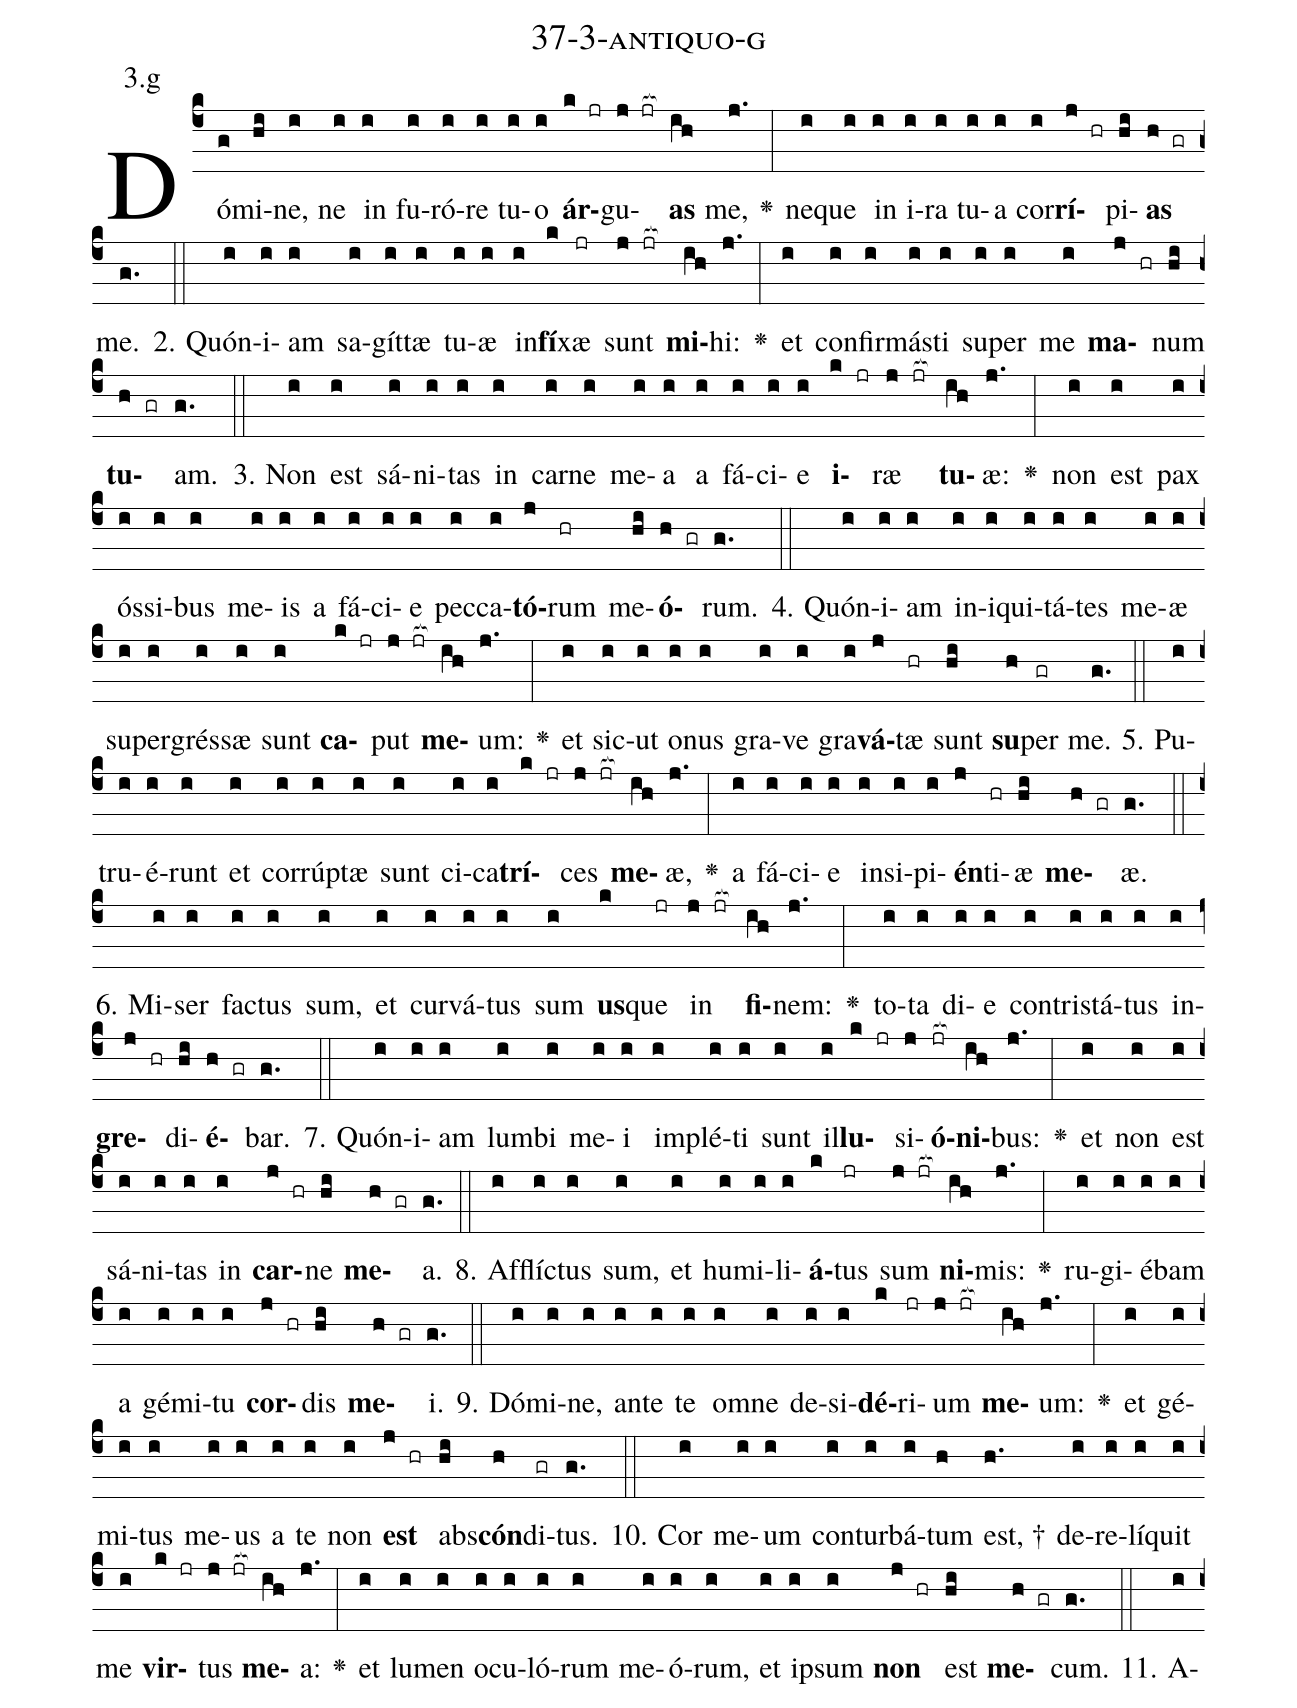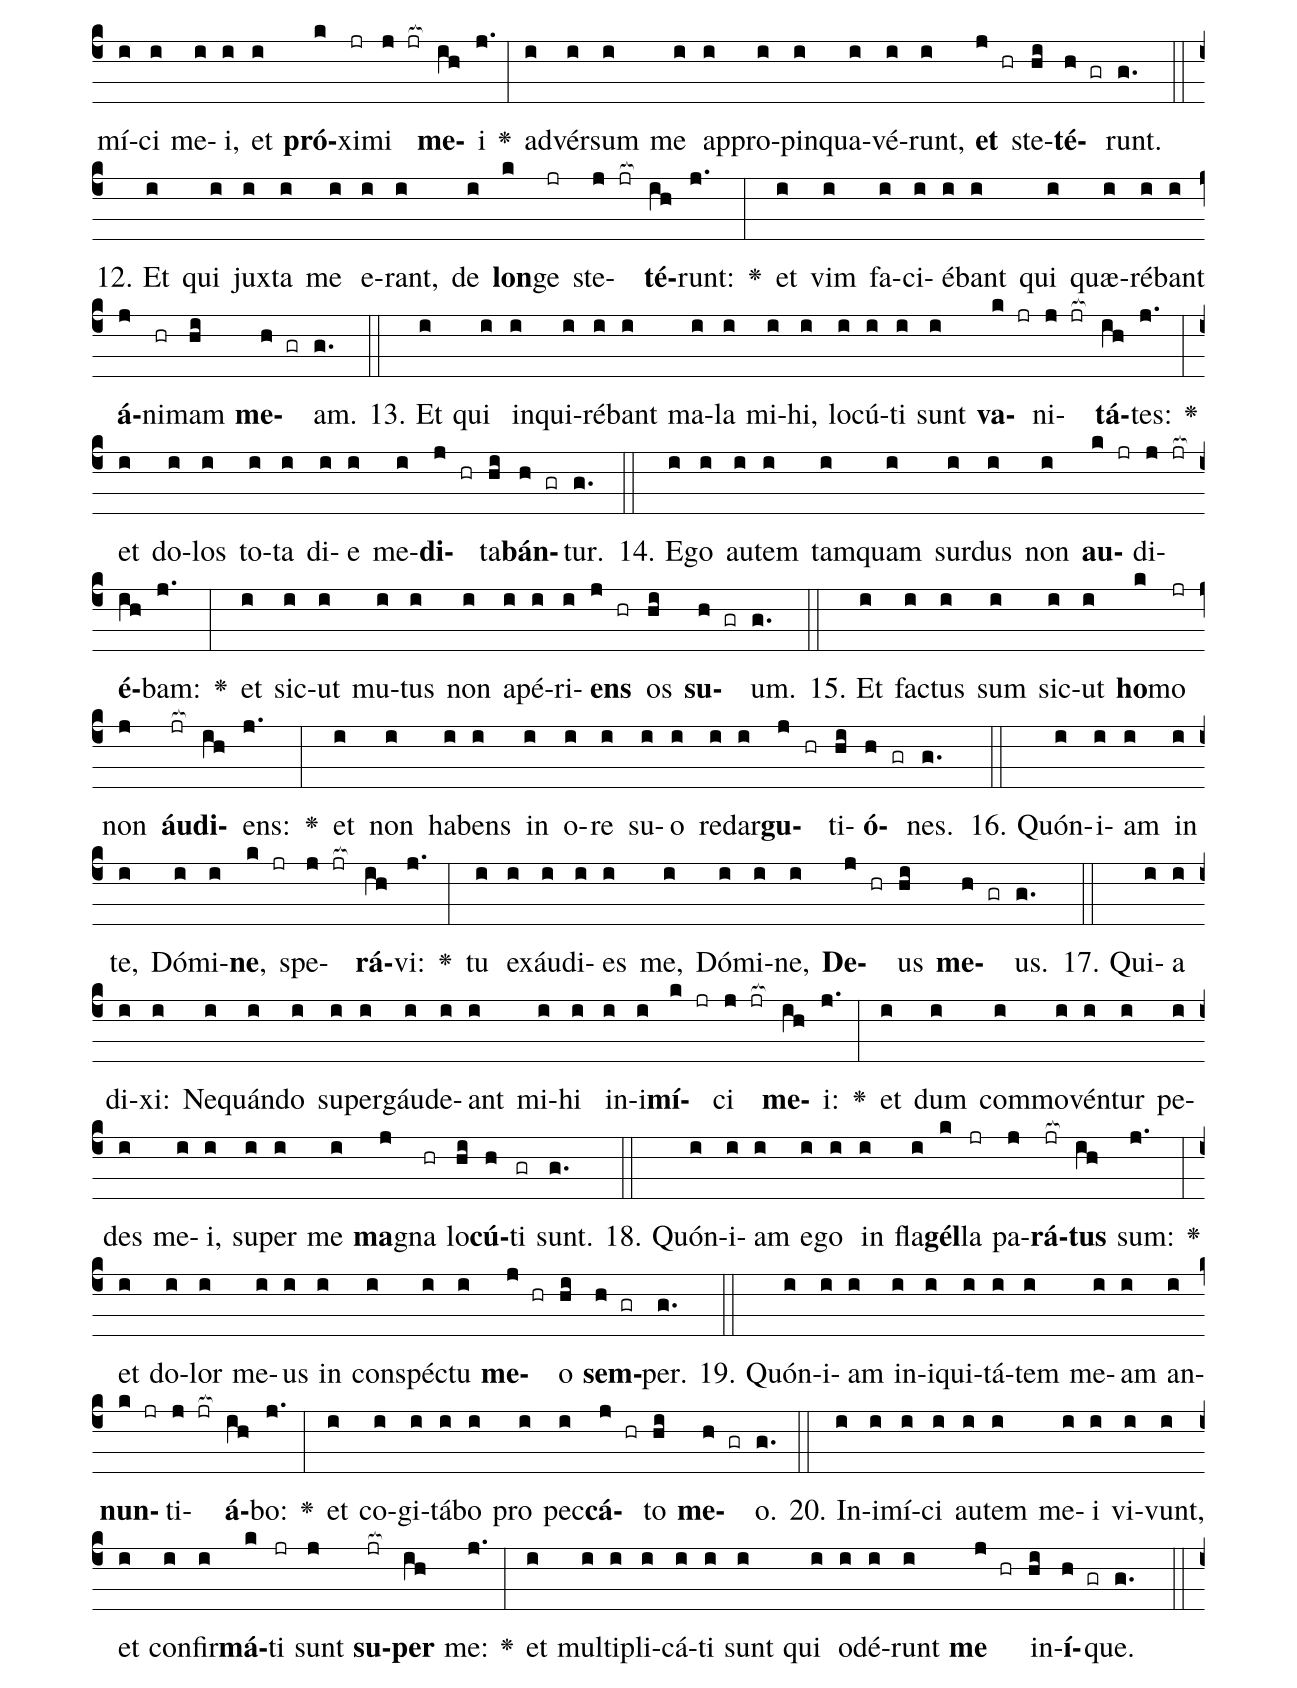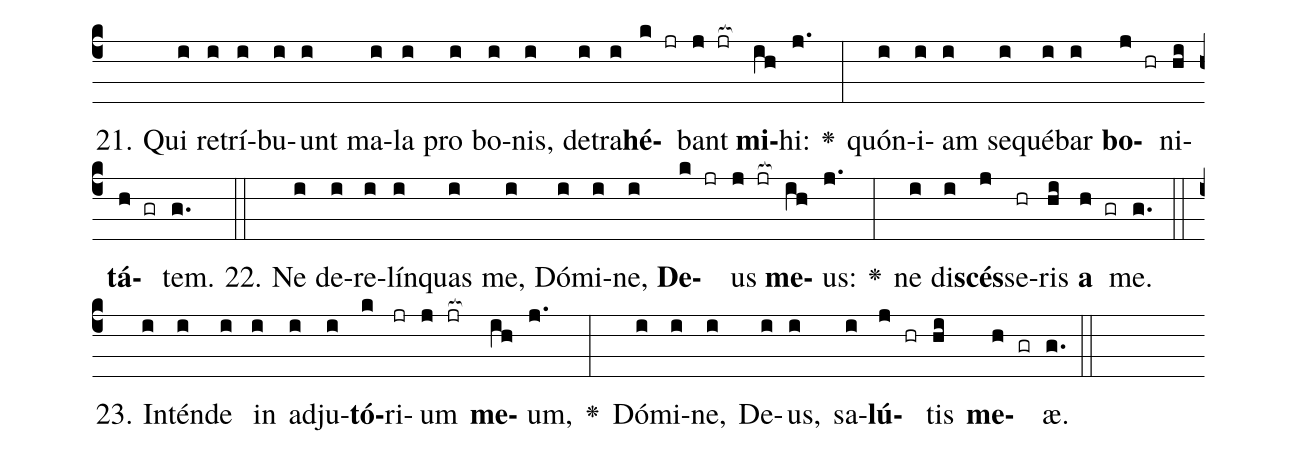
name: 37-3-antiquo-g;
annotation: 3.g;
%%
(c4)Dó(g)mi(hi)ne,(i) ne(i) in(i) fu(i)ró(i)re(i) tu(i)o(i) <b>ár</b>(k jr)gu(j jr[ocb:1{])<b>as</b>(ih[ocb:0}]) me,(j.) <v>\greheightstar</v>(:) ne(i)que(i) in(i) i(i)ra(i) tu(i)a(i) cor(i)<b>rí</b>(j hr)pi(hi)<b>as</b>(h gr) me.(g.) (::)
2. Quón(i)i(i)am(i) sa(i)gít(i)tæ(i) tu(i)æ(i) in(i)<b>fí</b>(k)xæ(jr) sunt(j jr[ocb:1{]) <b>mi</b>(ih[ocb:0}])hi:(j.) <v>\greheightstar</v>(:) et(i) con(i)fir(i)más(i)ti(i) su(i)per(i) me(i) <b>ma</b>(j hr)num(hi) <b>tu</b>(h gr)am.(g.) (::)
3. Non(i) est(i) sá(i)ni(i)tas(i) in(i) car(i)ne(i) me(i)a(i) a(i) fá(i)ci(i)e(i) <b>i</b>(k jr)ræ(j jr[ocb:1{]) <b>tu</b>(ih[ocb:0}])æ:(j.) <v>\greheightstar</v>(:) non(i) est(i) pax(i) ós(i)si(i)bus(i) me(i)is(i) a(i) fá(i)ci(i)e(i) pec(i)ca(i)<b>tó</b>(j)rum(hr) me(hi)<b>ó</b>(h gr)rum.(g.) (::)
4. Quón(i)i(i)am(i) in(i)i(i)qui(i)tá(i)tes(i) me(i)æ(i) su(i)per(i)grés(i)sæ(i) sunt(i) <b>ca</b>(k jr)put(j jr[ocb:1{]) <b>me</b>(ih[ocb:0}])um:(j.) <v>\greheightstar</v>(:) et(i) sic(i)ut(i) o(i)nus(i) gra(i)ve(i) gra(i)<b>vá</b>(j)tæ(hr) sunt(hi) <b>su</b>(h)per(gr) me.(g.) (::)
5. Pu(i)tru(i)é(i)runt(i) et(i) cor(i)rúp(i)tæ(i) sunt(i) ci(i)ca(i)<b>trí</b>(k jr)ces(j jr[ocb:1{]) <b>me</b>(ih[ocb:0}])æ,(j.) <v>\greheightstar</v>(:) a(i) fá(i)ci(i)e(i) in(i)si(i)pi(i)<b>én</b>(j)ti(hr)æ(hi) <b>me</b>(h gr)æ.(g.) (::)
6. Mi(i)ser(i) fac(i)tus(i) sum,(i) et(i) cur(i)vá(i)tus(i) sum(i) <b>us</b>(k)que(jr) in(j jr[ocb:1{]) <b>fi</b>(ih[ocb:0}])nem:(j.) <v>\greheightstar</v>(:) to(i)ta(i) di(i)e(i) con(i)tris(i)tá(i)tus(i) in(i)<b>gre</b>(j hr)di(hi)<b>é</b>(h gr)bar.(g.) (::)
7. Quón(i)i(i)am(i) lum(i)bi(i) me(i)i(i) im(i)plé(i)ti(i) sunt(i) il(i)<b>lu</b>(k jr)si(j)<b>ó</b>(jr[ocb:1{])<b>ni</b>(ih[ocb:0}])bus:(j.) <v>\greheightstar</v>(:) et(i) non(i) est(i) sá(i)ni(i)tas(i) in(i) <b>car</b>(j hr)ne(hi) <b>me</b>(h gr)a.(g.) (::)
8. Af(i)flíc(i)tus(i) sum,(i) et(i) hu(i)mi(i)li(i)<b>á</b>(k)tus(jr) sum(j jr[ocb:1{]) <b>ni</b>(ih[ocb:0}])mis:(j.) <v>\greheightstar</v>(:) ru(i)gi(i)é(i)bam(i) a(i) gé(i)mi(i)tu(i) <b>cor</b>(j hr)dis(hi) <b>me</b>(h gr)i.(g.) (::)
9. Dó(i)mi(i)ne,(i) an(i)te(i) te(i) om(i)ne(i) de(i)si(i)<b>dé</b>(k)ri(jr)um(j jr[ocb:1{]) <b>me</b>(ih[ocb:0}])um:(j.) <v>\greheightstar</v>(:) et(i) gé(i)mi(i)tus(i) me(i)us(i) a(i) te(i) non(i) <b>est</b>(j hr) abs(hi)<b>cón</b>(h)di(gr)tus.(g.) (::)
10. Cor(i) me(i)um(i) con(i)tur(i)bá(i)tum(h) est, †(h.) de(i)re(i)lí(i)quit(i) me(i) <b>vir</b>(k jr)tus(j jr[ocb:1{]) <b>me</b>(ih[ocb:0}])a:(j.) <v>\greheightstar</v>(:) et(i) lu(i)men(i) o(i)cu(i)ló(i)rum(i) me(i)ó(i)rum,(i) et(i) ip(i)sum(i) <b>non</b>(j hr) est(hi) <b>me</b>(h gr)cum.(g.) (::)
11. A(i)mí(i)ci(i) me(i)i,(i) et(i) <b>pró</b>(k)xi(jr)mi(j jr[ocb:1{]) <b>me</b>(ih[ocb:0}])i(j.) <v>\greheightstar</v>(:) ad(i)vér(i)sum(i) me(i) ap(i)pro(i)pin(i)qua(i)vé(i)runt,(i) <b>et</b>(j hr) ste(hi)<b>té</b>(h gr)runt.(g.) (::)
12. Et(i) qui(i) jux(i)ta(i) me(i) e(i)rant,(i) de(i) <b>lon</b>(k)ge(jr) ste(j jr[ocb:1{])<b>té</b>(ih[ocb:0}])runt:(j.) <v>\greheightstar</v>(:) et(i) vim(i) fa(i)ci(i)é(i)bant(i) qui(i) quæ(i)ré(i)bant(i) <b>á</b>(j)ni(hr)mam(hi) <b>me</b>(h gr)am.(g.) (::)
13. Et(i) qui(i) in(i)qui(i)ré(i)bant(i) ma(i)la(i) mi(i)hi,(i) lo(i)cú(i)ti(i) sunt(i) <b>va</b>(k jr)ni(j jr[ocb:1{])<b>tá</b>(ih[ocb:0}])tes:(j.) <v>\greheightstar</v>(:) et(i) do(i)los(i) to(i)ta(i) di(i)e(i) me(i)<b>di</b>(j hr)ta(hi)<b>bán</b>(h gr)tur.(g.) (::)
14. E(i)go(i) au(i)tem(i) tam(i)quam(i) sur(i)dus(i) non(i) <b>au</b>(k jr)di(j jr[ocb:1{])<b>é</b>(ih[ocb:0}])bam:(j.) <v>\greheightstar</v>(:) et(i) sic(i)ut(i) mu(i)tus(i) non(i) a(i)pé(i)ri(i)<b>ens</b>(j hr) os(hi) <b>su</b>(h gr)um.(g.) (::)
15. Et(i) fac(i)tus(i) sum(i) sic(i)ut(i) <b>ho</b>(k)mo(jr) non(j) <b>áu</b>(jr[ocb:1{])<b>di</b>(ih[ocb:0}])ens:(j.) <v>\greheightstar</v>(:) et(i) non(i) ha(i)bens(i) in(i) o(i)re(i) su(i)o(i) red(i)ar(i)<b>gu</b>(j hr)ti(hi)<b>ó</b>(h gr)nes.(g.) (::)
16. Quón(i)i(i)am(i) in(i) te,(i) Dó(i)mi(i)<b>ne</b>,(k jr) spe(j jr[ocb:1{])<b>rá</b>(ih[ocb:0}])vi:(j.) <v>\greheightstar</v>(:) tu(i) ex(i)áu(i)di(i)es(i) me,(i) Dó(i)mi(i)ne,(i) <b>De</b>(j hr)us(hi) <b>me</b>(h gr)us.(g.) (::)
17. Qui(i)a(i) di(i)xi:(i) Ne(i)quán(i)do(i) su(i)per(i)gáu(i)de(i)ant(i) mi(i)hi(i) in(i)i(i)<b>mí</b>(k jr)ci(j jr[ocb:1{]) <b>me</b>(ih[ocb:0}])i:(j.) <v>\greheightstar</v>(:) et(i) dum(i) com(i)mo(i)vén(i)tur(i) pe(i)des(i) me(i)i,(i) su(i)per(i) me(i) <b>ma</b>(j)gna(hr) lo(hi)<b>cú</b>(h)ti(gr) sunt.(g.) (::)
18. Quón(i)i(i)am(i) e(i)go(i) in(i) fla(i)<b>gél</b>(k)la(jr) pa(j)<b>rá</b>(jr[ocb:1{])<b>tus</b>(ih[ocb:0}]) sum:(j.) <v>\greheightstar</v>(:) et(i) do(i)lor(i) me(i)us(i) in(i) con(i)spéc(i)tu(i) <b>me</b>(j hr)o(hi) <b>sem</b>(h gr)per.(g.) (::)
19. Quón(i)i(i)am(i) in(i)i(i)qui(i)tá(i)tem(i) me(i)am(i) an(i)<b>nun</b>(k jr)ti(j jr[ocb:1{])<b>á</b>(ih[ocb:0}])bo:(j.) <v>\greheightstar</v>(:) et(i) co(i)gi(i)tá(i)bo(i) pro(i) pec(i)<b>cá</b>(j hr)to(hi) <b>me</b>(h gr)o.(g.) (::)
20. In(i)i(i)mí(i)ci(i) au(i)tem(i) me(i)i(i) vi(i)vunt,(i) et(i) con(i)fir(i)<b>má</b>(k)ti(jr) sunt(j) <b>su</b>(jr[ocb:1{])<b>per</b>(ih[ocb:0}]) me:(j.) <v>\greheightstar</v>(:) et(i) mul(i)ti(i)pli(i)cá(i)ti(i) sunt(i) qui(i) o(i)dé(i)runt(i) <b>me</b>(j hr) in(hi)<b>í</b>(h gr)que.(g.) (::)
21. Qui(i) re(i)trí(i)bu(i)unt(i) ma(i)la(i) pro(i) bo(i)nis,(i) de(i)tra(i)<b>hé</b>(k jr)bant(j jr[ocb:1{]) <b>mi</b>(ih[ocb:0}])hi:(j.) <v>\greheightstar</v>(:) quón(i)i(i)am(i) se(i)qué(i)bar(i) <b>bo</b>(j hr)ni(hi)<b>tá</b>(h gr)tem.(g.) (::)
22. Ne(i) de(i)re(i)lín(i)quas(i) me,(i) Dó(i)mi(i)ne,(i) <b>De</b>(k jr)us(j jr[ocb:1{]) <b>me</b>(ih[ocb:0}])us:(j.) <v>\greheightstar</v>(:) ne(i) di(i)<b>scés</b>(j)se(hr)ris(hi) <b>a</b>(h gr) me.(g.) (::)
23. In(i)tén(i)de(i) in(i) ad(i)ju(i)<b>tó</b>(k)ri(jr)um(j jr[ocb:1{]) <b>me</b>(ih[ocb:0}])um,(j.) <v>\greheightstar</v>(:) Dó(i)mi(i)ne,(i) De(i)us,(i) sa(i)<b>lú</b>(j hr)tis(hi) <b>me</b>(h gr)æ.(g.) (::)
